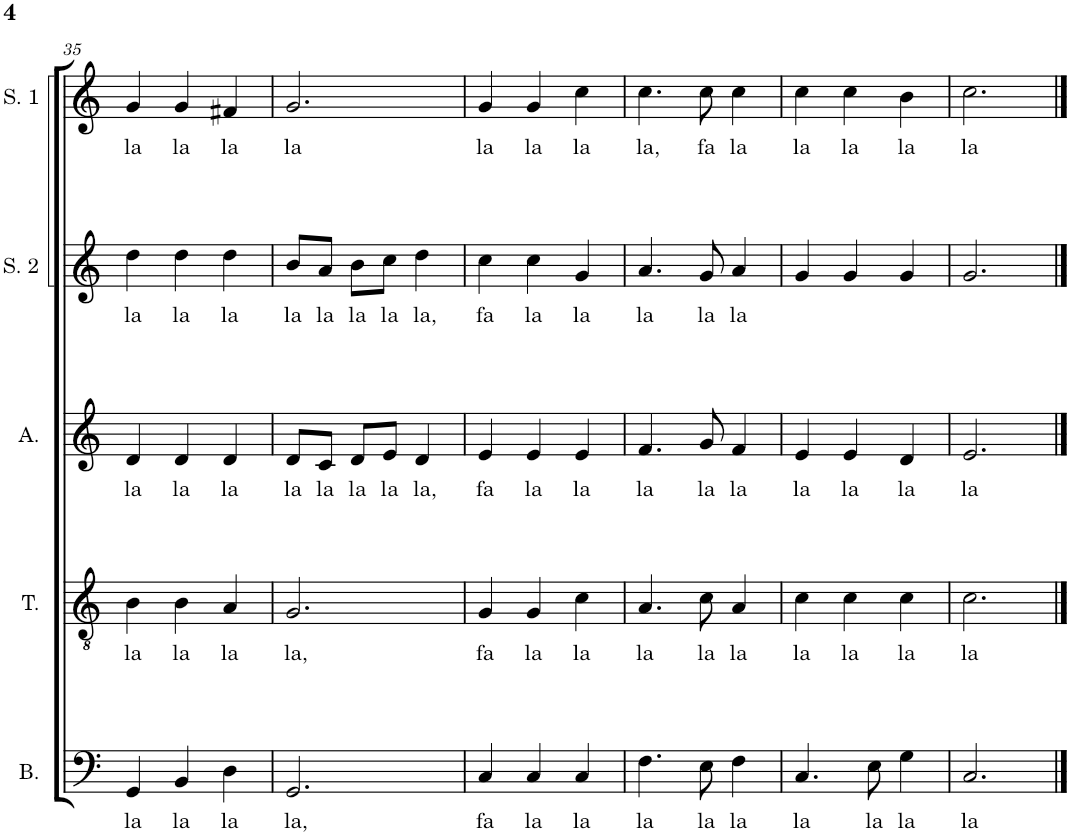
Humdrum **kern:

**kern	**text	**kern	**text	**kern	**text	**kern	**text	**kern	**text
*part5	*part5	*part4	*part4	*part3	*part3	*part2	*part2	*part1	*part1
*staff5	*staff5	*staff4	*staff4	*staff3	*staff3	*staff2	*staff2	*staff1	*staff1
*I"Bass	*	*I"Tenor	*	*I"Alto	*	*I"Soprano 2	*	*I"Soprano 1	*
*I'B.	*	*I'T.	*	*I'A.	*	*I'S. 2	*	*I'S. 1	*
!!LO:PB:g=z
*clefF4	*	*clefGv2	*	*clefG2	*	*clefG2	*	*clefG2	*
*k[]	*	*k[]	*	*k[]	*	*k[]	*	*k[]	*
*M3/4	*	*M3/4	*	*M3/4	*	*M3/4	*	*M3/4	*
=35	=35	=35	=35	=35	=35	=35	=35	=35	=35
!	!LO:LY:b	!	!LO:LY:b	!	!LO:LY:b	!	!LO:LY:b	!	!LO:LY:b
4GG/	la	4B\	la	4d/	la	4dd\	la	4g/	la
!	!LO:LY:b	!	!LO:LY:b	!	!LO:LY:b	!	!LO:LY:b	!	!LO:LY:b
4BB/	la	4B\	la	4d/	la	4dd\	la	4g/	la
!	!LO:LY:b	!	!LO:LY:b	!	!LO:LY:b	!	!LO:LY:b	!	!LO:LY:b
4D\	la	4A/	la	4d/	la	4dd\	la	4f#X/	la
=36	=36	=36	=36	=36	=36	=36	=36	=36	=36
!	!LO:LY:b	!	!LO:LY:b	!	!LO:LY:b	!	!LO:LY:b	!	!LO:LY:b
2.GG/	la,	2.G/	la,	8d/L	la	8b/L	la	2.g/	la
!	!	!	!	!	!LO:LY:b	!	!LO:LY:b	!	!
.	.	.	.	8c/J	la	8a/J	la	.	.
!	!	!	!	!	!LO:LY:b	!	!LO:LY:b	!	!
.	.	.	.	8d/L	la	8b\L	la	.	.
!	!	!	!	!	!LO:LY:b	!	!LO:LY:b	!	!
.	.	.	.	8e/J	la	8cc\J	la	.	.
!	!	!	!	!	!LO:LY:b	!	!LO:LY:b	!	!
.	.	.	.	4d/	la,	4dd\	la,	.	.
=37	=37	=37	=37	=37	=37	=37	=37	=37	=37
!	!LO:LY:b	!	!LO:LY:b	!	!LO:LY:b	!	!LO:LY:b	!	!LO:LY:b
4C/	fa	4G/	fa	4e/	fa	4cc\	fa	4g/	la
!	!LO:LY:b	!	!LO:LY:b	!	!LO:LY:b	!	!LO:LY:b	!	!LO:LY:b
4C/	la	4G/	la	4e/	la	4cc\	la	4g/	la
!	!LO:LY:b	!	!LO:LY:b	!	!LO:LY:b	!	!LO:LY:b	!	!LO:LY:b
4C/	la	4c\	la	4e/	la	4g/	la	4cc\	la
=38	=38	=38	=38	=38	=38	=38	=38	=38	=38
!	!LO:LY:b	!	!LO:LY:b	!	!LO:LY:b	!	!LO:LY:b	!	!LO:LY:b
4.F\	la	4.A/	la	4.f/	la	4.a/	la	4.cc\	la,
!	!LO:LY:b	!	!LO:LY:b	!	!LO:LY:b	!	!LO:LY:b	!	!LO:LY:b
8E\	la	8c\	la	8g/	la	8g/	la	8cc\	fa
!	!LO:LY:b	!	!LO:LY:b	!	!LO:LY:b	!	!LO:LY:b	!	!LO:LY:b
4F\	la	4A/	la	4f/	la	4a/	la	4cc\	la
=39	=39	=39	=39	=39	=39	=39	=39	=39	=39
!	!LO:LY:b	!	!LO:LY:b	!	!LO:LY:b	!	!	!	!LO:LY:b
4.C/	la	4c\	la	4e/	la	4g/	.	4cc\	la
!	!	!	!LO:LY:b	!	!LO:LY:b	!	!	!	!LO:LY:b
.	.	4c\	la	4e/	la	4g/	.	4cc\	la
!	!LO:LY:b	!	!	!	!	!	!	!	!
8E\	la	.	.	.	.	.	.	.	.
!	!LO:LY:b	!	!LO:LY:b	!	!LO:LY:b	!	!	!	!LO:LY:b
4G\	la	4c\	la	4d/	la	4g/	.	4b\	la
=40	=40	=40	=40	=40	=40	=40	=40	=40	=40
!	!LO:LY:b	!	!LO:LY:b	!	!LO:LY:b	!	!	!	!LO:LY:b
2.C/	la	2.c\	la	2.e/	la	2.g/	.	2.cc\	la
==	==	==	==	==	==	==	==	==	==
*-	*-	*-	*-	*-	*-	*-	*-	*-	*-
